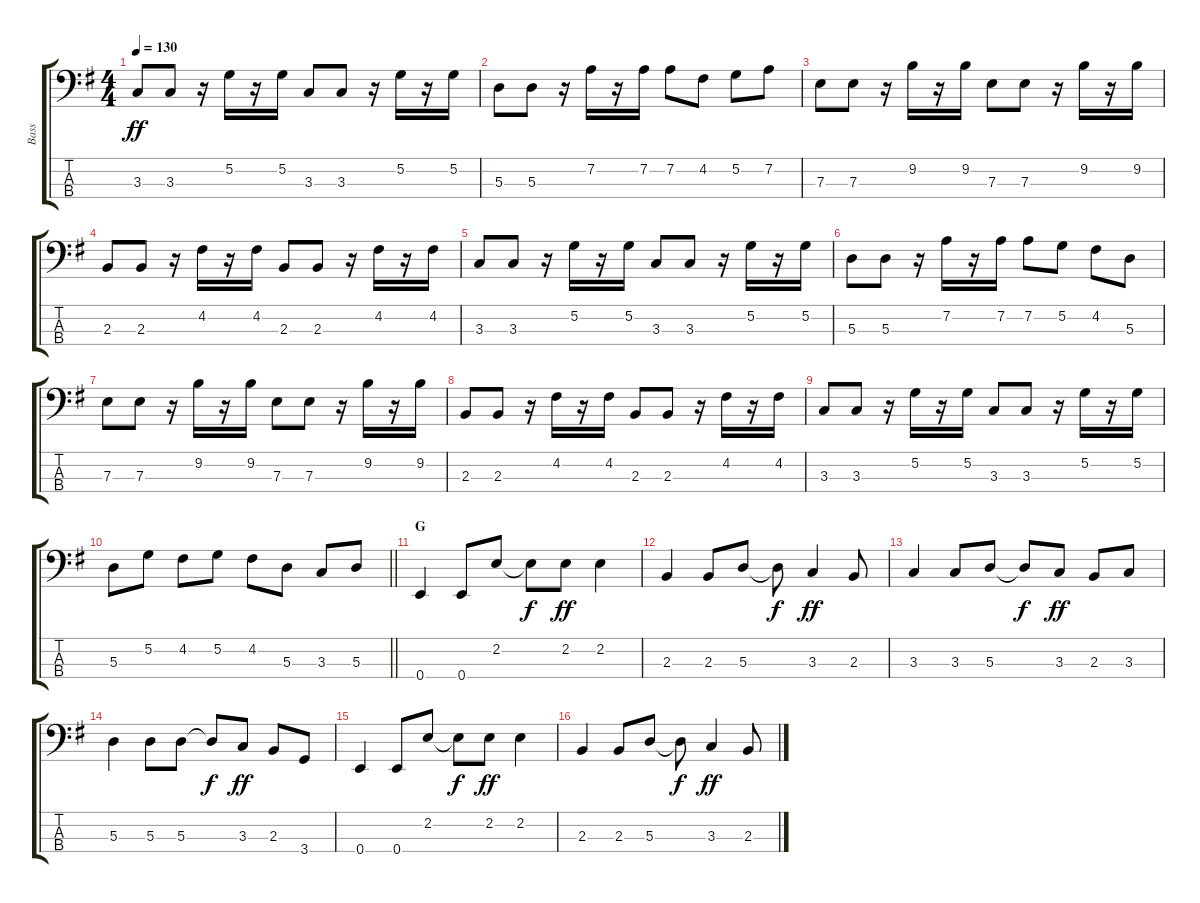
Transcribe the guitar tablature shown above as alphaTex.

\track ("Bass" "Bass") {instrument electricbasspick}
\staff {score tabs}
\tuning (G2 D2 A1 E1) {hide}
\ts (4 4)
\tempo 130
\clef f4
\ks g
3.3.8{dy ff} 3.3.8 r.16 5.2.16 r.16 5.2.16 3.3.8 3.3.8 r.16 5.2.16 r.16 5.2.16 |
5.3.8 5.3.8 r.16 7.2.16 r.16 7.2.16 7.2.8 4.2.8 5.2.8 7.2.8 |
7.3.8 7.3.8 r.16 9.2.16 r.16 9.2.16 7.3.8 7.3.8 r.16 9.2.16 r.16 9.2.16 |
2.3.8 2.3.8 r.16 4.2.16 r.16 4.2.16 2.3.8 2.3.8 r.16 4.2.16 r.16 4.2.16 |
3.3.8 3.3.8 r.16 5.2.16 r.16 5.2.16 3.3.8 3.3.8 r.16 5.2.16 r.16 5.2.16 |
5.3.8 5.3.8 r.16 7.2.16 r.16 7.2.16 7.2.8 5.2.8 4.2.8 5.3.8 |
7.3.8 7.3.8 r.16 9.2.16 r.16 9.2.16 7.3.8 7.3.8 r.16 9.2.16 r.16 9.2.16 |
2.3.8 2.3.8 r.16 4.2.16 r.16 4.2.16 2.3.8 2.3.8 r.16 4.2.16 r.16 4.2.16 |
3.3.8 3.3.8 r.16 5.2.16 r.16 5.2.16 3.3.8 3.3.8 r.16 5.2.16 r.16 5.2.16 |
\barLineRight lightlight
5.3.8 5.2.8 4.2.8 5.2.8 4.2.8 5.3.8 3.3.8 5.3.8 |
\section ("" "G")
0.4.4 0.4.8 2.2.8 2.2{t}.8{dy f} 2.2.8{dy ff} 2.2.4 |
2.3.4 2.3.8 5.3.8 5.3{t}.8{dy f} 3.3.4{dy ff} 2.3.8 |
3.3.4 3.3.8 5.3.8 5.3{t}.8{dy f} 3.3.8{dy ff} 2.3.8 3.3.8 |
5.3.4 5.3.8 5.3.8 5.3{t}.8{dy f} 3.3.8{dy ff} 2.3.8 3.4.8 |
0.4.4 0.4.8 2.2.8 2.2{t}.8{dy f} 2.2.8{dy ff} 2.2.4 |
2.3.4 2.3.8 5.3.8 5.3{t}.8{dy f} 3.3.4{dy ff} 2.3.8
